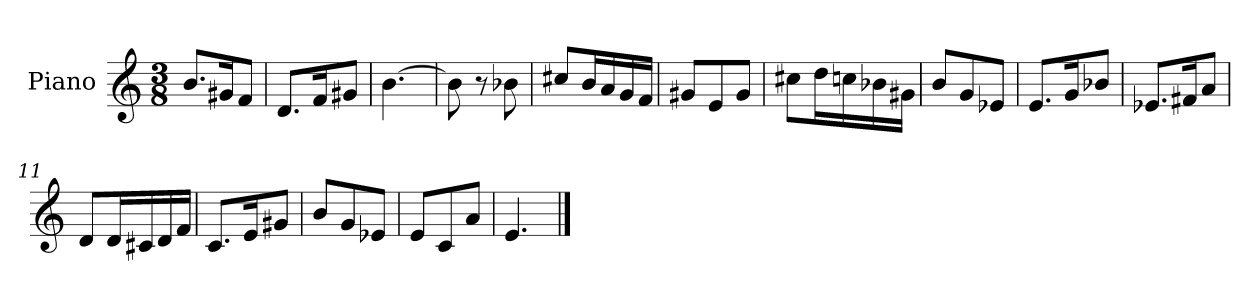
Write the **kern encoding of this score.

**kern
*part1
*staff1
*I"Piano
*I'Pno.
*clefG2
*k[]
*M3/8
*MM120
=1
8.b/L
16g#X/K
8f/J
=2
8.d/L
16f/K
8g#X/J
=3
[4.b\
=4
8b\]
8r
8b-X\
=5
8cc#X/L
16b/L
16a/
16g/
16f/JJ
=6
8g#X/L
8e/
8g#/J
=7
8cc#X\L
16dd\L
16ccn\
16b-X\
16g#X\JJ
=8
8b/L
8g/
8e-X/J
=9
8.e/L
16g/K
8b-X/J
=10
8.e-X/L
16f#X/K
8a/J
!!LO:LB:g=z
=11
8d/L
16d/L
16c#X/
16d/
16f/JJ
=12
8.c/L
16e/K
8g#X/J
=13
8b/L
8g/
8e-X/J
=14
8e/L
8c/
8a/J
=15
4.e/
==
*-
